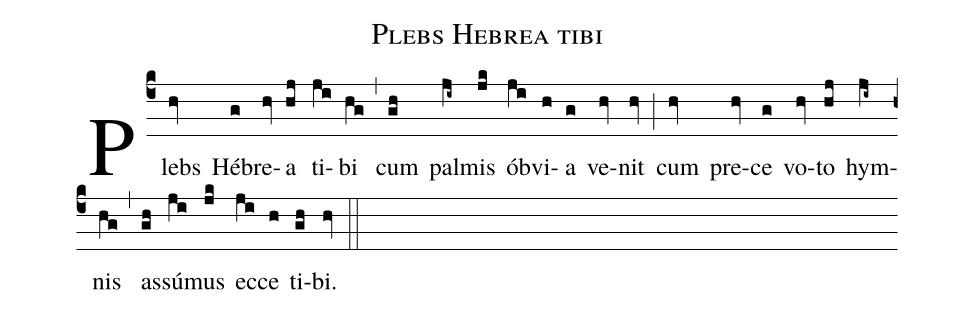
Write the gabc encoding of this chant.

name: Plebs Hebrea tibi;
%%
(c4) Plebs(hv) Hé(g)bre(hv)a(hj) ti(ji)bi(hg) (,)
cum(gh) pal(ji~)mis(jk) ób(ji)vi(h)a(g) ve(hv)nit(hv) (;)
cum(hv) pre(hv)ce(g) vo(hv)to(hj) hym(ji~)nis(hg) (,)
as(gh)sú(ji)mus(jk) ec(ji)ce(h) ti(gh)bi.(hv) (::)
